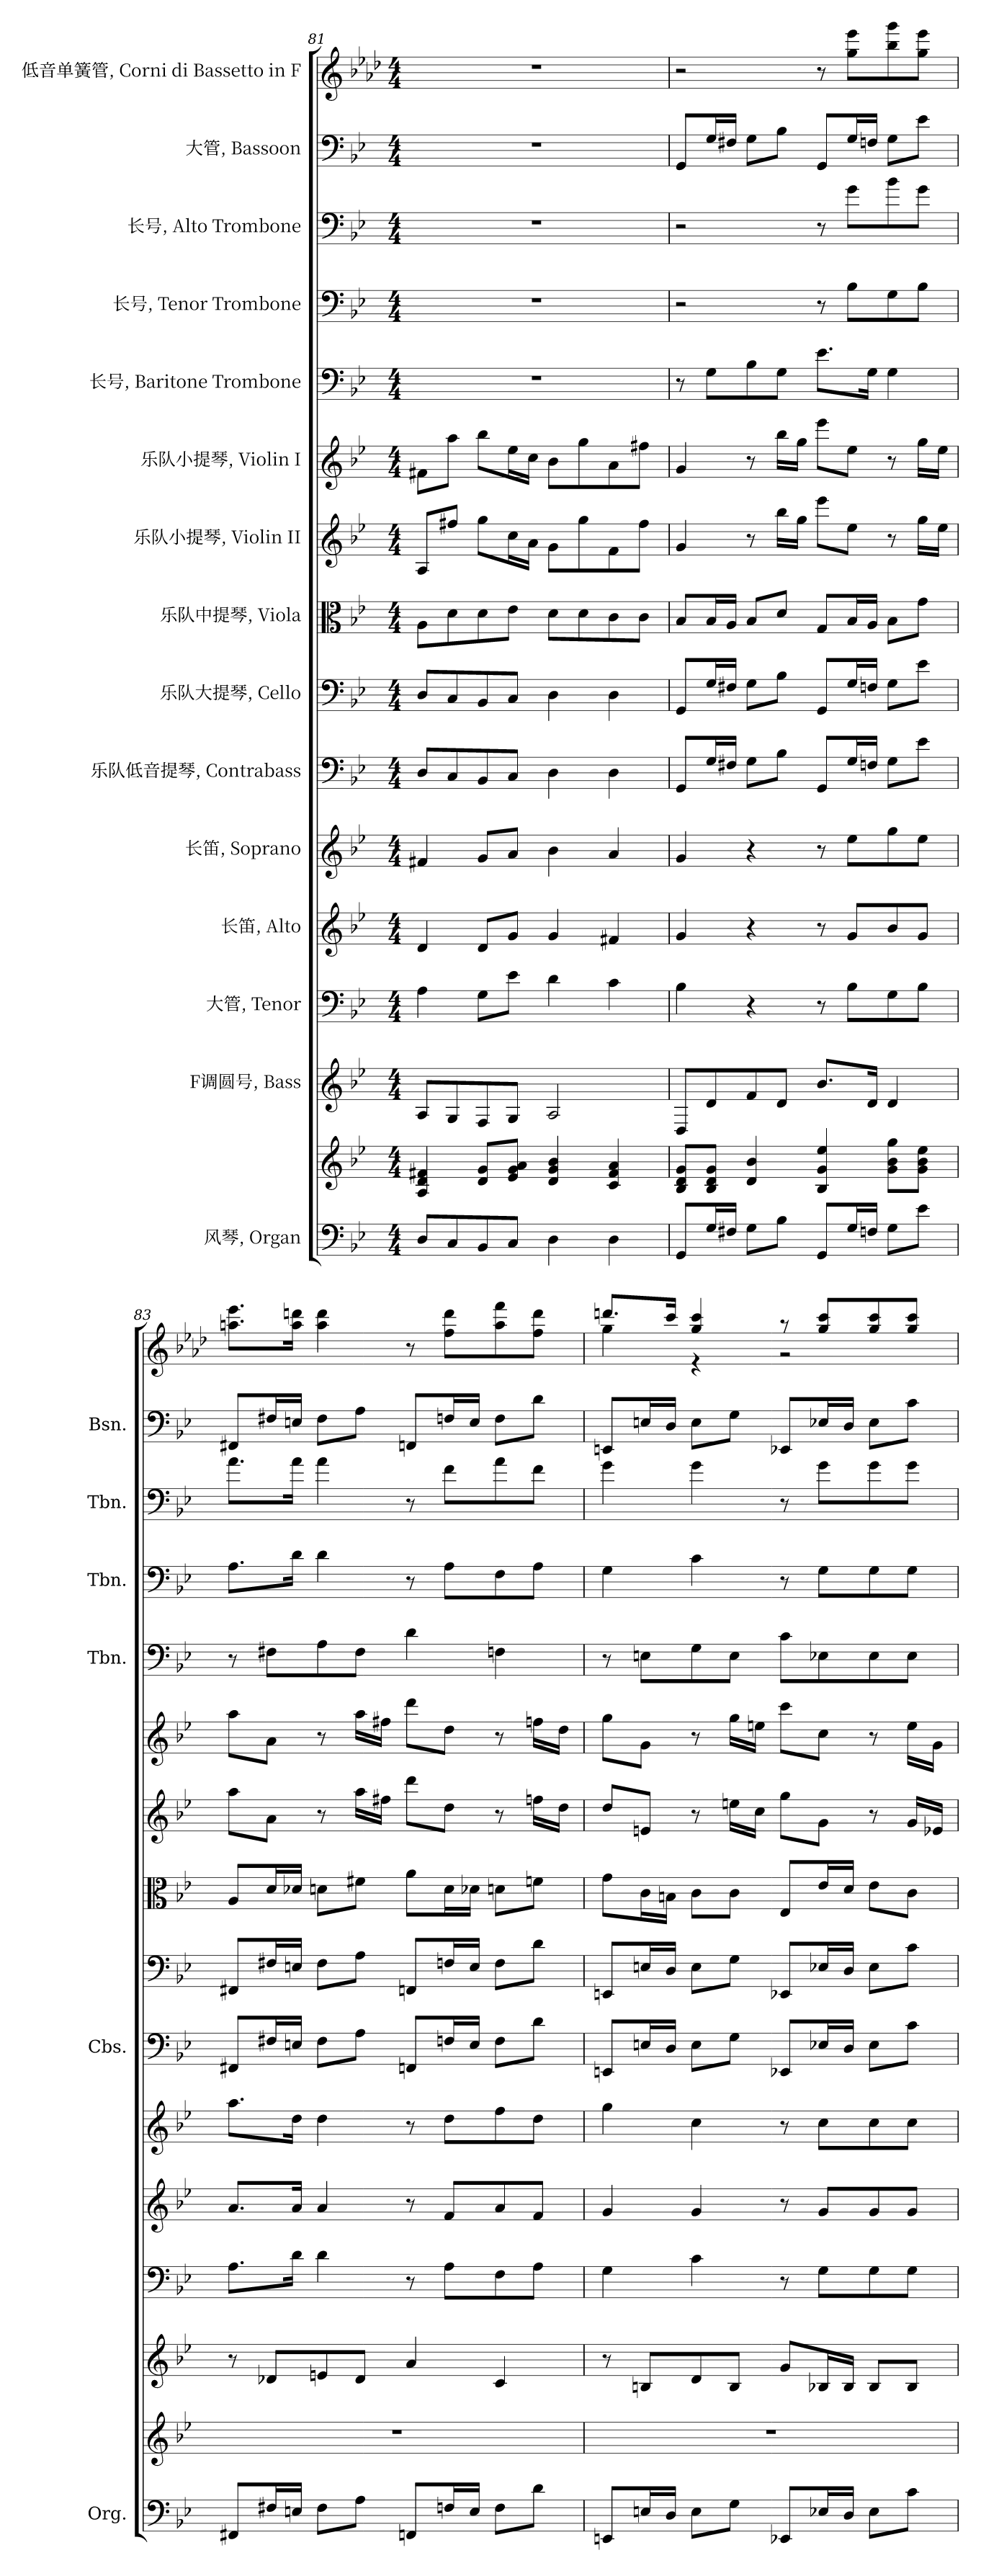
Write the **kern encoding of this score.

**kern	**kern	**kern	**kern	**kern	**kern	**kern	**kern	**kern	**kern	**kern	**kern	**kern	**kern	**kern	**kern
*part15	*part15	*part14	*part13	*part12	*part11	*part10	*part9	*part8	*part7	*part6	*part5	*part4	*part3	*part2	*part1
*staff16	*staff15	*staff14	*staff13	*staff12	*staff11	*staff10	*staff9	*staff8	*staff7	*staff6	*staff5	*staff4	*staff3	*staff2	*staff1
*I"风琴, Organ	*	*I"F调圆号, Bass	*I"大管, Tenor	*I"长笛, Alto	*I"长笛, Soprano	*I"乐队低音提琴, Contrabass	*I"乐队大提琴, Cello	*I"乐队中提琴, Viola	*I"乐队小提琴, Violin II	*I"乐队小提琴, Violin I	*I"长号, Baritone Trombone	*I"长号, Tenor Trombone	*I"长号, Alto Trombone	*I"大管, Bassoon	*I"低音单簧管, Corni di Bassetto in F
*I'Org.	*	*	*	*	*	*I'Cbs.	*	*	*	*	*I'Tbn.	*I'Tbn.	*I'Tbn.	*I'Bsn.	*
*clefF4	*clefG2	*clefG2	*clefF4	*clefG2	*clefG2	*clefF4	*clefF4	*clefC3	*clefG2	*clefG2	*clefF4	*clefF4	*clefF4	*clefF4	*clefG2
*	*	*ITrd4c7	*	*	*	*ITrd7c12	*	*	*	*	*	*	*	*	*ITrd8c14
*k[b-e-]	*k[b-e-]	*k[b-e-a-]	*k[b-e-]	*k[b-e-]	*k[b-e-]	*k[b-e-]	*k[b-e-]	*k[b-e-]	*k[b-e-]	*k[b-e-]	*k[b-e-]	*k[b-e-]	*k[b-e-]	*k[b-e-]	*k[b-e-a-d-]
*M4/4	*M4/4	*M4/4	*M4/4	*M4/4	*M4/4	*M4/4	*M4/4	*M4/4	*M4/4	*M4/4	*M4/4	*M4/4	*M4/4	*M4/4	*M4/4
=81	=81	=81	=81	=81	=81	=81	=81	=81	=81	=81	=81	=81	=81	=81	=81
8D/L	4A/ 4d/ 4f#X/	8D/L	4A\	4d/	4f#X/	8DD/L	8D/L	8A\L	8A/L	8f#X\L	1r	1r	1r	1r	1r
8C/	.	8C/	.	.	.	8CC/	8C/	8d\	8ff#X/J	8aa\J	.	.	.	.	.
8BB-/	8d/ 8g/L	8BB-/	8G\L	8d/L	8g/L	8BBB-/	8BB-/	8d\	8gg\L	8bb-\L	.	.	.	.	.
8C/J	8e-/ 8g/ 8a/J	8C/J	8e-\J	8g/J	8a/J	8CC/J	8C/J	8e-\J	16cc\L	16ee-\L	.	.	.	.	.
.	.	.	.	.	.	.	.	.	16a\JJ	16cc\JJ	.	.	.	.	.
4D\	4d/ 4g/ 4b-/	2D/	4d\	4g/	4b-\	4DD\	4D\	8d\L	8g\L	8b-\L	.	.	.	.	.
.	.	.	.	.	.	.	.	8d\	8gg\	8gg\	.	.	.	.	.
4D\	4c/ 4f#/ 4a/	.	4c\	4f#X/	4a/	4DD\	4D\	8c\	8f\	8a\	.	.	.	.	.
.	.	.	.	.	.	.	.	8c\J	8ff#\J	8ff#X\J	.	.	.	.	.
=82	=82	=82	=82	=82	=82	=82	=82	=82	=82	=82	=82	=82	=82	=82	=82
8GG/L	8B-/ 8d/ 8g/L	8GG/L	4B-\	4g/	4g/	8GGG/L	8GG/L	8B-/L	4g/	4g/	8r	2r	2r	8GG/L	2r
16G/L	8B-/ 8d/ 8g/J	8G/	.	.	.	16GG/L	16G/L	16B-/L	.	.	8G\L	.	.	16G/L	.
16F#X/JJ	.	.	.	.	.	16FF#X/JJ	16F#X/JJ	16A/JJ	.	.	.	.	.	16F#X/JJ	.
8G\L	4d/ 4b-/	8B-/	4r	4r	4r	8GG\L	8G\L	8B-/L	8r	8r	8B-\	.	.	8G\L	.
8B-\J	.	8G/J	.	.	.	8BB-\J	8B-\J	8d/J	16bb-\LL	16bb-\LL	8G\J	.	.	8B-\J	.
.	.	.	.	.	.	.	.	.	16gg\JJ	16gg\JJ	.	.	.	.	.
8GG/L	4B-/ 4g/ 4ee-/	8.e-/L	8r	8r	8r	8GGG/L	8GG/L	8G/L	8eee-\L	8eee-\L	8.e-\L	8r	8r	8GG/L	8r
16G/L	.	.	8B-\L	8g/L	8ee-\L	16GG/L	16G/L	16B-/L	8ee-\J	8ee-\J	.	8B-\L	8g\L	16G/L	8g\ 8ee-\L
16Fn/JJ	.	16G/Jk	.	.	.	16FFn/JJ	16Fn/JJ	16A/JJ	.	.	16G\Jk	.	.	16Fn/JJ	.
8G\L	8g\ 8b-\ 8gg\L	4G/	8G\	8b-/	8gg\	8GG\L	8G\L	8B-\L	8r	8r	4G\	8G\	8b-\	8G\L	8b-\ 8gg\
8e-\J	8g\ 8b-\ 8ee-\J	.	8B-\J	8g/J	8ee-\J	8E-\J	8e-\J	8g\J	16gg\LL	16gg\LL	.	8B-\J	8g\J	8e-\J	8g\ 8ee-\J
.	.	.	.	.	.	.	.	.	16ee-\JJ	16ee-\JJ	.	.	.	.	.
!!LO:PB:g=z
=83	=83	=83	=83	=83	=83	=83	=83	=83	=83	=83	=83	=83	=83	=83	=83
8FF#X/L	1r	8r	8.A\L	8.a/L	8.aa\L	8FFF#X/L	8FF#X/L	8A/L	8aa\L	8aa\L	8r	8.A\L	8.a\L	8FF#X/L	8.an\ 8.ee-\L
16F#X/L	.	8G-X/L	.	.	.	16FF#X/L	16F#X/L	16d/L	8a\J	8a\J	8F#X\L	.	.	16F#X/L	.
16En/JJ	.	.	16d\Jk	16a/Jk	16dd\Jk	16EEn/JJ	16En/JJ	16d-X/JJ	.	.	.	16d\Jk	16a\Jk	16En/JJ	16a\ 16ddn\Jk
8F#\L	.	8An/	4d\	4a/	4dd\	8FF#\L	8F#\L	8dn\L	8r	8r	8A\	4d\	4a\	8F#\L	4a\ 4dd\
8A\J	.	8G-/J	.	.	.	8AA\J	8A\J	8f#X\J	16aa\LL	16aa\LL	8F#\J	.	.	8A\J	.
.	.	.	.	.	.	.	.	.	16ff#X\JJ	16ff#X\JJ	.	.	.	.	.
8FFn/L	.	4d/	8r	8r	8r	8FFFn/L	8FFn/L	8a\L	8ddd\L	8ddd\L	4d\	8r	8r	8FFn/L	8r
16Fn/L	.	.	8A\L	8f/L	8dd\L	16FFn/L	16Fn/L	16d\L	8dd\J	8dd\J	.	8A\L	8f\L	16Fn/L	8f\ 8dd\L
16E/JJ	.	.	.	.	.	16EE/JJ	16E/JJ	16d-X\JJ	.	.	.	.	.	16E/JJ	.
8F\L	.	4F/	8F\	8a/	8ff\	8FF\L	8F\L	8dn\L	8r	8r	4Fn\	8F\	8a\	8F\L	8a\ 8ff\
8d\J	.	.	8A\J	8f/J	8dd\J	8D\J	8d\J	8fn\J	16ffn\LL	16ffn\LL	.	8A\J	8f\J	8d\J	8f\ 8dd\J
.	.	.	.	.	.	.	.	.	16dd\JJ	16dd\JJ	.	.	.	.	.
=84	=84	=84	=84	=84	=84	=84	=84	=84	=84	=84	=84	=84	=84	=84	=84
*	*	*	*	*	*	*	*	*	*	*	*	*	*	*	*^
8EEn/L	1r	8r	4G\	4g/	4gg\	8EEEn/L	8EEn/L	8g\L	8dd/L	8gg\L	8r	4G\	4g\	8EEn/L	8.ddn/L	4g\
16En/L	.	8En/L	.	.	.	16EEn/L	16En/L	16c\L	8en/J	8g\J	8En\L	.	.	16En/L	.	.
16D/JJ	.	.	.	.	.	16DD/JJ	16D/JJ	16Bn\JJ	.	.	.	.	.	16D/JJ	16cc/Jk	.
8E\L	.	8G/	4c\	4g/	4cc\	8EE\L	8E\L	8c\L	8r	8r	8G\	4c\	4g\	8E\L	4g/ 4cc/	4r
8G\J	.	8E/J	.	.	.	8GG\J	8G\J	8c\J	16een\LL	16gg\LL	8E\J	.	.	8G\J	.	.
.	.	.	.	.	.	.	.	.	16cc\JJ	16een\JJ	.	.	.	.	.	.
8EE-X/L	.	8c/L	8r	8r	8r	8EEE-X/L	8EE-X/L	8E-/L	8gg\L	8ccc\L	8c\L	8r	8r	8EE-X/L	8r	2r
16E-X/L	.	16E-X/L	8G\L	8g/L	8cc\L	16EE-X/L	16E-X/L	16e-/L	8g\J	8cc\J	8E-X\	8G\L	8g\L	16E-X/L	8g/ 8cc/L	.
16D/JJ	.	16E-/JJ	.	.	.	16DD/JJ	16D/JJ	16d/JJ	.	.	.	.	.	16D/JJ	.	.
8E-\L	.	8E-/L	8G\	8g/	8cc\	8EE-\L	8E-\L	8e-\L	8r	8r	8E-\	8G\	8g\	8E-\L	8g/ 8cc/	.
8c\J	.	8E-/J	8G\J	8g/J	8cc\J	8C\J	8c\J	8c\J	16g/LL	16ee\LL	8E-\J	8G\J	8g\J	8c\J	8g/ 8cc/J	.
.	.	.	.	.	.	.	.	.	16e-X/JJ	16g\JJ	.	.	.	.	.	.
*	*	*	*	*	*	*	*	*	*	*	*	*	*	*	*v	*v
=	=	=	=	=	=	=	=	=	=	=	=	=	=	=	=
*-	*-	*-	*-	*-	*-	*-	*-	*-	*-	*-	*-	*-	*-	*-	*-
